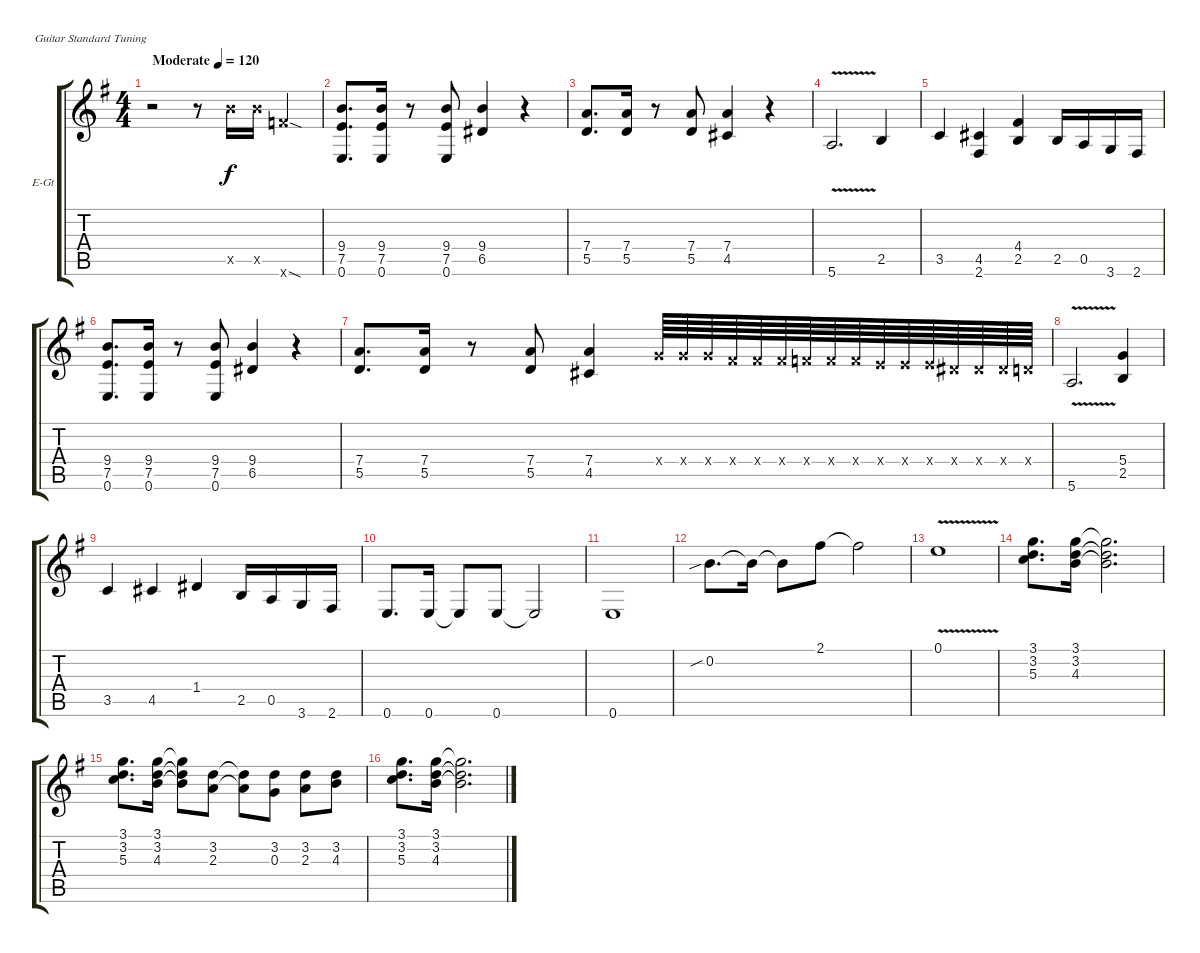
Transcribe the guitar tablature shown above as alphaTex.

\bracketExtendMode groupsimilarinstruments
\firstSystemTrackNameOrientation horizontal
\otherSystemsTrackNameOrientation horizontal
\track ("YNGWIE GUITAR 2" "E-Gt") {instrument overdrivenguitar}
\staff {score tabs}
\tuning (E4 B3 G3 D3 A2 E2)
\ts (4 4)
\beaming (8 2 2 2 2)
\tempo (120 "Moderate")
\clef g2
\ks eminor
r.2{dy f instrument overdrivenguitar} r.8 14.5{x}.16 14.5{x}.16 13.6{sod x}.4 |
(9.4 7.5 0.6).8{d} (9.4 7.5 0.6).16 r.8 (9.4 7.5 0.6).8 (9.4 6.5).4 r.4 |
(7.4 5.5).8{d} (7.4 5.5).16 r.8 (7.4 5.5).8 (7.4 4.5).4 r.4 |
5.6{v}.2{d} 2.5.4 |
3.5.4 (4.5 2.6).4 (4.4 2.5).4 2.5.16 0.5.16 3.6.16 2.6.16 |
(9.4 7.5 0.6).8{d} (9.4 7.5 0.6).16 r.8 (9.4 7.5 0.6).8 (9.4 6.5).4 r.4 |
(7.4 5.5).8{d} (7.4 5.5).16 r.8 (7.4 5.5).8 (7.4 4.5).4 5.4{x}.64 5.4{x}.64 5.4{x}.64 4.4{x}.64 4.4{x}.64 4.4{x}.64 3.4{x}.64 3.4{x}.64 3.4{x}.64 2.4{x}.64 2.4{x}.64 2.4{x}.64 1.4{x}.64 1.4{x}.64 1.4{x}.64 0.4{x}.64 |
5.6{v}.2{d} (5.4 2.5).4 |
3.5.4 4.5.4 1.4.4 2.5.16 0.5.16 3.6.16 2.6.16 |
0.6.8{d} 0.6.16 0.6{t}.8 0.6.8 0.6{t}.2 |
0.6.1 |
0.2{sib}.8{d} 0.2{t}.16 0.2{t}.8 2.1.8 2.1{t}.2 |
0.1{v}.1 |
(3.1 3.2 5.3).8{d} (3.1 3.2 4.3).16 (3.1{t} 3.2{t} 4.3{t}).2{d} |
(3.1 3.2 5.3).8{d} (3.1 3.2 4.3).16 (3.1{t} 3.2{t} 4.3{t}).8 (3.2 2.3).8 (3.2{t} 2.3{t}).8 (3.2 0.3).8 (3.2 2.3).8 (3.2 4.3).8 |
(3.1 3.2 5.3).8{d} (3.1 3.2 4.3).16 (3.1{t} 3.2{t} 4.3{t}).2{d}
